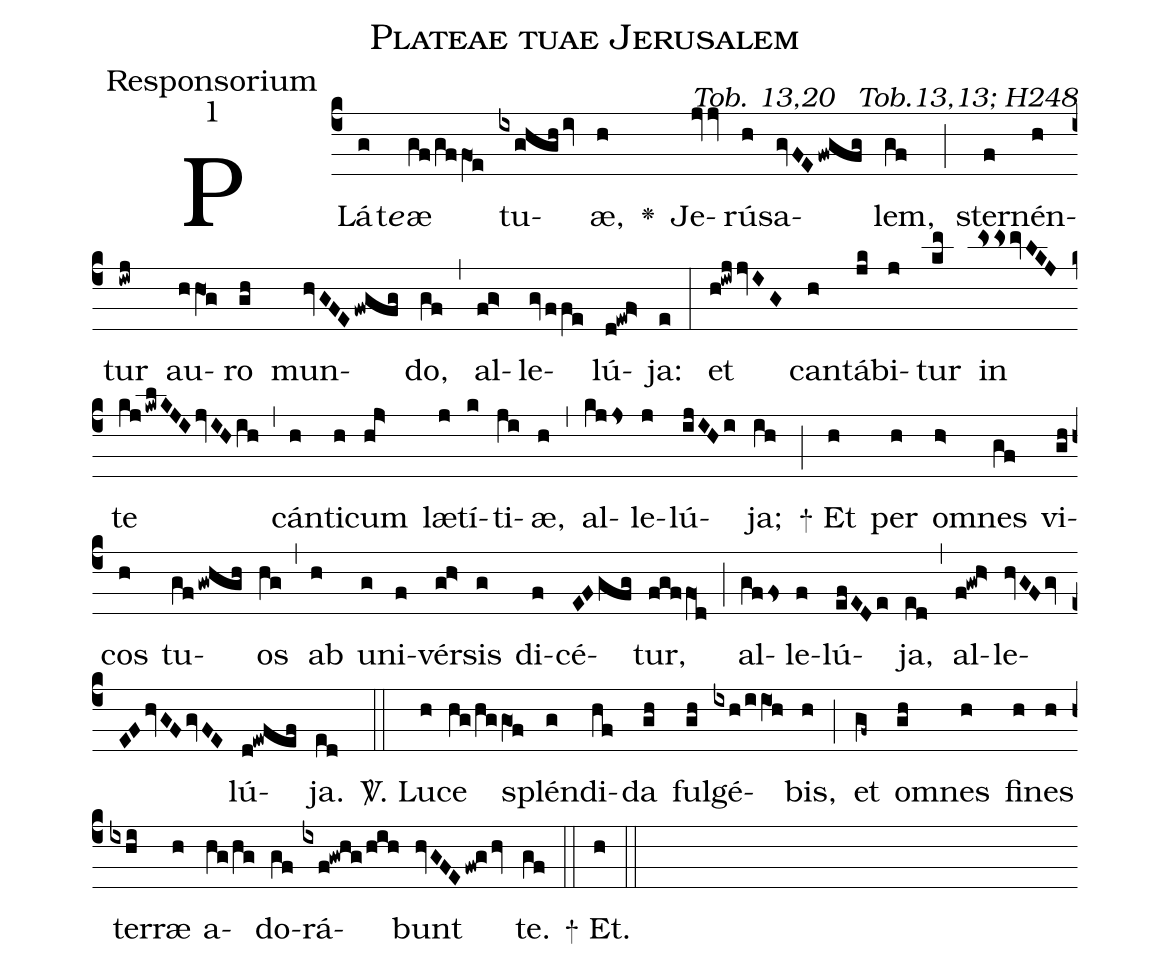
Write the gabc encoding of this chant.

name:Plateae tuae Jerusalem;
office-part:Responsorium;
mode:1;
commentary:ꝶ Tob. 13,20 ꝟ Tob.13,13; H248;
%%
(c4)PLá(g)t<i>e</i>()æ(gf/gf/fO1e) tu(ixghghiv)æ,(h) <v>\greheightstar</v>() Je(jvv)rú(h)sa(gvFEfwgfg)lem,(gf) (;)
ster(f)nén(h)tur(iwj) au(hhO1g)ro(gh) mun(hvGFEfwgfg)do,(gf) (,)
al(fg>)le(gvffe)lú(d!ewf>)ja:(e) (:)

et(h!iwjjvIG) can(h)tá(jk)bi(j)tur(km) in(mssmvLKJ) te(kjkwlKJIjvIHih) (,) cán(h)ti(h)cum(hj>) læ(j)tí(k)ti(ji)æ,(h) (,)
al(kjjs)le(j)lú(ijIHi)ja;(ih) (;)

+
Et(h) per(h) om(h>)nes(gf) vi(gh)cos(h) tu(gfgwhgh)os(hg) (,) ab(h) u(g)ni(f)vér(gh>)sis(g) di(f)cé(EFgfg)tur,(fgffO1d) (;)
al(gffs)le(f)lú(efEDe)ja,(ed) (,) al(f!gwh>)le(hvGFgvEFhvGFgvFE)lú(d!ewfef)ja.(ed) (::)

<sp>V/</sp>.
Lu(h)ce(hg/hg/gO1f) splén(g)di(hf)da(gh) ful(gh)gé(ixh/iiO1h)bis,(h) (;)
et(gf~) om(gh)nes(h) fi(h)nes(h) ter(ixhi)ræ(h) a(hg/hg)do(gf)rá(ixf!gwhg/hih)bunt(hvGFEfw!ghv) te.(gf) (::)

+ Et.(h) (::)
